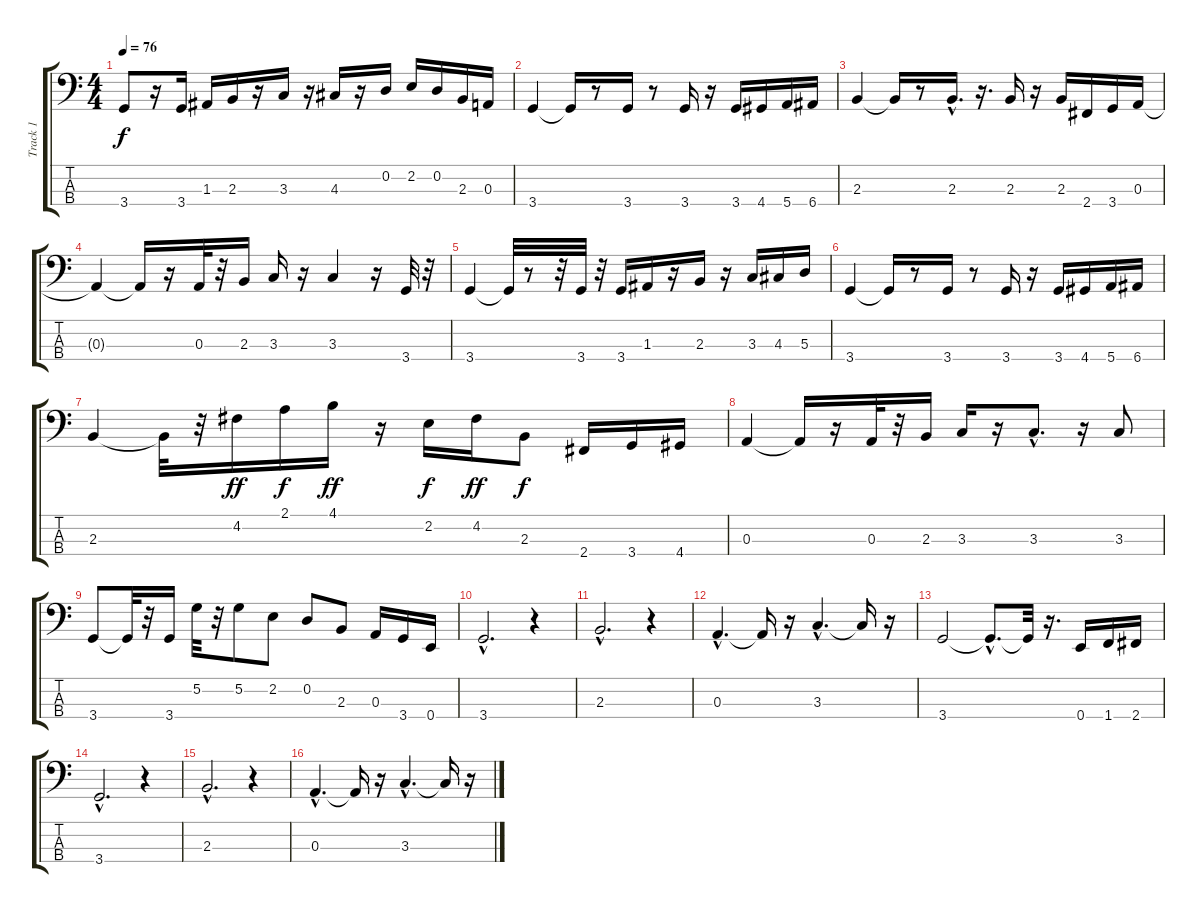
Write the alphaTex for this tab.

\track ("Track 1" "Track 1") {instrument electricbassfinger}
\staff {score tabs}
\tuning (G2 D2 A1 E1) {hide}
\ts (4 4)
\tempo 76
\clef f4
\ks c
3.4.8{dy f} r.16 3.4.16 1.3.16 2.3.16 r.16 3.3.16 r.16 4.3.16 r.16 0.2.16 2.2.16 0.2.16 2.3.16 0.3.16 |
3.4.4 3.4{t}.16 r.8 3.4.16 r.8 3.4.16 r.16 3.4.16 4.4.16 5.4.16 6.4.16 |
2.3.4 2.3{t}.16 r.8 2.3{hac}.16{d} r.16{d} 2.3.16 r.16 2.3.16 2.4.16 3.4.16 0.3.16 |
0.3{t}.4 0.3{t}.16 r.16 0.3.32 r.32 2.3.16 3.3.16 r.16 3.3.4 r.16 3.4.32 r.32 |
3.4.4 3.4{t}.32 r.8 r.32 3.4.32 r.32 3.4.16 1.3.16 r.16 2.3.16 r.16 3.3.16 4.3.16 5.3.16 |
3.4.4 3.4{t}.16 r.8 3.4.16 r.8 3.4.16 r.16 3.4.16 4.4.16 5.4.16 6.4.16 |
2.3.4 2.3{t}.32 r.32 4.2.16{dy ff} 2.1.16{dy f} 4.1.16{dy ff} r.16 2.2.16{dy f} 4.2.16{dy ff} 2.3.8{dy f} 2.4.16 3.4.16 4.4.16 |
0.3.4 0.3{t}.16 r.16 0.3.32 r.32 2.3.16 3.3.16 r.16 3.3{hac}.8{d} r.16 3.3.8 |
3.4.8 3.4{t}.32 r.32 3.4.16 5.2.32 r.32 5.2.8 2.2.8 0.2.8 2.3.8 0.3.16 3.4.16 0.4.16 |
3.4{hac}.2{d} r.4 |
2.3{hac}.2{d} r.4 |
0.3{hac}.4{d} 0.3{t}.16 r.16 3.3{hac}.4{d} 3.3{t}.16 r.16 |
3.4.2 3.4{hac t}.8{d} 3.4{t}.32 r.16{d} 0.4.16 1.4.16 2.4.16 |
3.4{hac}.2{d} r.4 |
2.3{hac}.2{d} r.4 |
0.3{hac}.4{d} 0.3{t}.16 r.16 3.3{hac}.4{d} 3.3{t}.16 r.16
